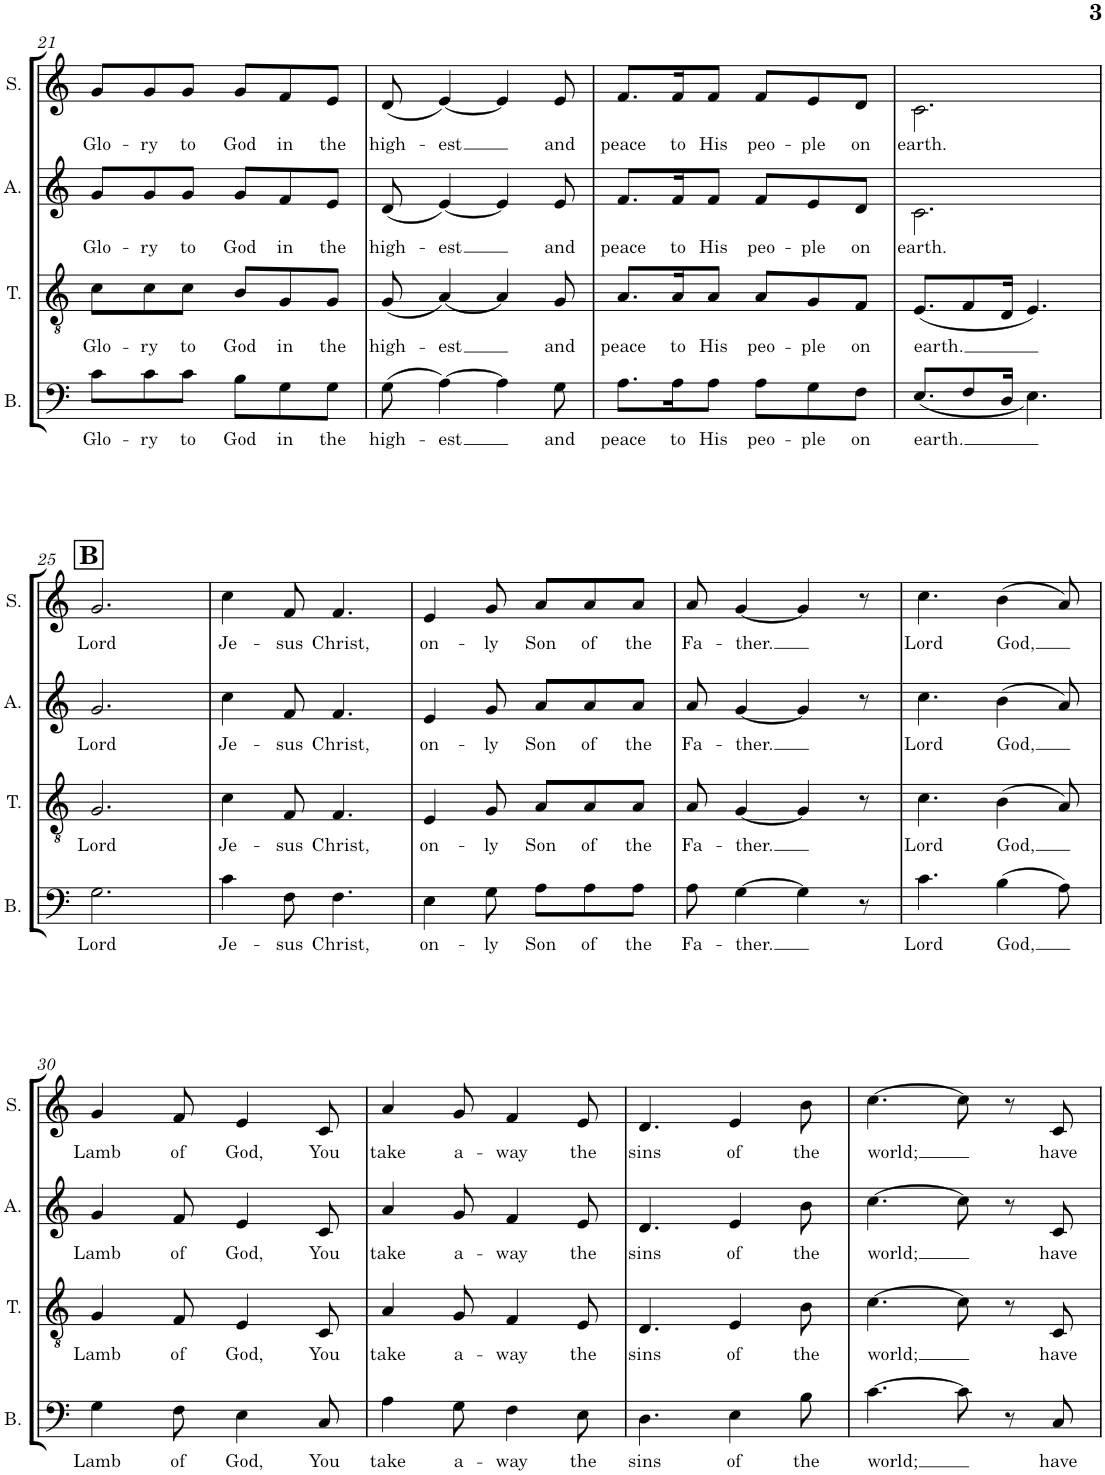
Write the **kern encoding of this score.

**kern	**text	**kern	**text	**kern	**text	**kern	**text
*part4	*part4	*part3	*part3	*part2	*part2	*part1	*part1
*staff4	*staff4	*staff3	*staff3	*staff2	*staff2	*staff1	*staff1
*I"Bass	*	*I"Tenor	*	*I"Alto	*	*I"Soprano	*
*I'B.	*	*I'T.	*	*I'A.	*	*I'S.	*
!!LO:PB:g=z
*clefF4	*	*clefGv2	*	*clefG2	*	*clefG2	*
*k[]	*	*k[]	*	*k[]	*	*k[]	*
*M6/8	*	*M6/8	*	*M6/8	*	*M6/8	*
=21	=21	=21	=21	=21	=21	=21	=21
!	!LO:LY:b	!	!LO:LY:b	!	!LO:LY:b	!	!LO:LY:b
8c\L	Glo-	8c\L	Glo-	8g/L	Glo-	8g/L	Glo-
!	!LO:LY:b	!	!LO:LY:b	!	!LO:LY:b	!	!LO:LY:b
8c\	-ry	8c\	-ry	8g/	-ry	8g/	-ry
!	!LO:LY:b	!	!LO:LY:b	!	!LO:LY:b	!	!LO:LY:b
8c\J	to	8c\J	to	8g/J	to	8g/J	to
!	!LO:LY:b	!	!LO:LY:b	!	!LO:LY:b	!	!LO:LY:b
8B\L	God	8B/L	God	8g/L	God	8g/L	God
!	!LO:LY:b	!	!LO:LY:b	!	!LO:LY:b	!	!LO:LY:b
8G\	in	8G/	in	8f/	in	8f/	in
!	!LO:LY:b	!	!LO:LY:b	!	!LO:LY:b	!	!LO:LY:b
8G\J	the	8G/J	the	8e/J	the	8e/J	the
=22	=22	=22	=22	=22	=22	=22	=22
!	!LO:LY:b	!	!LO:LY:b	!	!LO:LY:b	!	!LO:LY:b
(8G\	high-	(8G/	high-	(8d/	high-	(8d/	high-
!	!LO:LY:b	!	!LO:LY:b	!	!LO:LY:b	!	!LO:LY:b
[4A\)	-est	[4A/)	-est	[4e/)	-est	[4e/)	-est
4A\]	.	4A/]	.	4e/]	.	4e/]	.
!	!LO:LY:b	!	!LO:LY:b	!	!LO:LY:b	!	!LO:LY:b
8G\	and	8G/	and	8e/	and	8e/	and
=23	=23	=23	=23	=23	=23	=23	=23
!	!LO:LY:b	!	!LO:LY:b	!	!LO:LY:b	!	!LO:LY:b
8.A\L	peace	8.A/L	peace	8.f/L	peace	8.f/L	peace
!	!LO:LY:b	!	!LO:LY:b	!	!LO:LY:b	!	!LO:LY:b
16A\K	to	16A/K	to	16f/K	to	16f/K	to
!	!LO:LY:b	!	!LO:LY:b	!	!LO:LY:b	!	!LO:LY:b
8A\J	His	8A/J	His	8f/J	His	8f/J	His
!	!LO:LY:b	!	!LO:LY:b	!	!LO:LY:b	!	!LO:LY:b
8A\L	peo-	8A/L	peo-	8f/L	peo-	8f/L	peo-
!	!LO:LY:b	!	!LO:LY:b	!	!LO:LY:b	!	!LO:LY:b
8G\	-ple	8G/	-ple	8e/	-ple	8e/	-ple
!	!LO:LY:b	!	!LO:LY:b	!	!LO:LY:b	!	!LO:LY:b
8F\J	on	8F/J	on	8d/J	on	8d/J	on
=24	=24	=24	=24	=24	=24	=24	=24
!	!LO:LY:b	!	!LO:LY:b	!	!LO:LY:b	!	!LO:LY:b
(<8.E/L	earth.	(<8.E/L	earth.	2.c\	earth.	2.c\	earth.
8F/	.	8F/	.	.	.	.	.
16D/Jk	.	16D/Jk	.	.	.	.	.
4.E\)	.	4.E/)	.	.	.	.	.
!!LO:LB:g=z
!!LO:REH:place=s1:a:B:cj:fs=14:t=B
=25	=25	=25	=25	=25	=25	=25	=25
!	!LO:LY:b	!	!LO:LY:b	!	!LO:LY:b	!	!LO:LY:b
2.G\	Lord	2.G/	Lord	2.g/	Lord	2.g/	Lord
=26	=26	=26	=26	=26	=26	=26	=26
!	!LO:LY:b	!	!LO:LY:b	!	!LO:LY:b	!	!LO:LY:b
4c\	Je-	4c\	Je-	4cc\	Je-	4cc\	Je-
!	!LO:LY:b	!	!LO:LY:b	!	!LO:LY:b	!	!LO:LY:b
8F\	-sus	8F/	-sus	8f/	-sus	8f/	-sus
!	!LO:LY:b	!	!LO:LY:b	!	!LO:LY:b	!	!LO:LY:b
4.F\	Christ,	4.F/	Christ,	4.f/	Christ,	4.f/	Christ,
=27	=27	=27	=27	=27	=27	=27	=27
!	!LO:LY:b	!	!LO:LY:b	!	!LO:LY:b	!	!LO:LY:b
4E\	on-	4E/	on-	4e/	on-	4e/	on-
!	!LO:LY:b	!	!LO:LY:b	!	!LO:LY:b	!	!LO:LY:b
8G\	-ly	8G/	-ly	8g/	-ly	8g/	-ly
!	!LO:LY:b	!	!LO:LY:b	!	!LO:LY:b	!	!LO:LY:b
8A\L	Son	8A/L	Son	8a/L	Son	8a/L	Son
!	!LO:LY:b	!	!LO:LY:b	!	!LO:LY:b	!	!LO:LY:b
8A\	of	8A/	of	8a/	of	8a/	of
!	!LO:LY:b	!	!LO:LY:b	!	!LO:LY:b	!	!LO:LY:b
8A\J	the	8A/J	the	8a/J	the	8a/J	the
=28	=28	=28	=28	=28	=28	=28	=28
!	!LO:LY:b	!	!LO:LY:b	!	!LO:LY:b	!	!LO:LY:b
8A\	Fa-	8A/	Fa-	8a/	Fa-	8a/	Fa-
!	!LO:LY:b	!	!LO:LY:b	!	!LO:LY:b	!	!LO:LY:b
[4G\	-ther.	[4G/	-ther.	[4g/	-ther.	[4g/	-ther.
4G\]	.	4G/]	.	4g/]	.	4g/]	.
8r	.	8r	.	8r	.	8r	.
=29	=29	=29	=29	=29	=29	=29	=29
!	!LO:LY:b	!	!LO:LY:b	!	!LO:LY:b	!	!LO:LY:b
4.c\	Lord	4.c\	Lord	4.cc\	Lord	4.cc\	Lord
!	!LO:LY:b	!	!LO:LY:b	!	!LO:LY:b	!	!LO:LY:b
(4B\	God,	(4B\	God,	(4b\	God,	(4b\	God,
8A\)	.	8A/)	.	8a/)	.	8a/)	.
!!LO:LB:g=z
=30	=30	=30	=30	=30	=30	=30	=30
!	!LO:LY:b	!	!LO:LY:b	!	!LO:LY:b	!	!LO:LY:b
4G\	Lamb	4G/	Lamb	4g/	Lamb	4g/	Lamb
!	!LO:LY:b	!	!LO:LY:b	!	!LO:LY:b	!	!LO:LY:b
8F\	of	8F/	of	8f/	of	8f/	of
!	!LO:LY:b	!	!LO:LY:b	!	!LO:LY:b	!	!LO:LY:b
4E\	God,	4E/	God,	4e/	God,	4e/	God,
!	!LO:LY:b	!	!LO:LY:b	!	!LO:LY:b	!	!LO:LY:b
8C/	You	8C/	You	8c/	You	8c/	You
=31	=31	=31	=31	=31	=31	=31	=31
!	!LO:LY:b	!	!LO:LY:b	!	!LO:LY:b	!	!LO:LY:b
4A\	take	4A/	take	4a/	take	4a/	take
!	!LO:LY:b	!	!LO:LY:b	!	!LO:LY:b	!	!LO:LY:b
8G\	a-	8G/	a-	8g/	a-	8g/	a-
!	!LO:LY:b	!	!LO:LY:b	!	!LO:LY:b	!	!LO:LY:b
4F\	-way	4F/	-way	4f/	-way	4f/	-way
!	!LO:LY:b	!	!LO:LY:b	!	!LO:LY:b	!	!LO:LY:b
8E\	the	8E/	the	8e/	the	8e/	the
=32	=32	=32	=32	=32	=32	=32	=32
!	!LO:LY:b	!	!LO:LY:b	!	!LO:LY:b	!	!LO:LY:b
4.D\	sins	4.D/	sins	4.d/	sins	4.d/	sins
!	!LO:LY:b	!	!LO:LY:b	!	!LO:LY:b	!	!LO:LY:b
4E\	of	4E/	of	4e/	of	4e/	of
!	!LO:LY:b	!	!LO:LY:b	!	!LO:LY:b	!	!LO:LY:b
8B\	the	8B\	the	8b\	the	8b\	the
=33	=33	=33	=33	=33	=33	=33	=33
!	!LO:LY:b	!	!LO:LY:b	!	!LO:LY:b	!	!LO:LY:b
[4.c\	world;	[4.c\	world;	[4.cc\	world;	[4.cc\	world;
8c\]	.	8c\]	.	8cc\]	.	8cc\]	.
8r	.	8r	.	8r	.	8r	.
!	!LO:LY:b	!	!LO:LY:b	!	!LO:LY:b	!	!LO:LY:b
8C/	have	8C/	have	8c/	have	8c/	have
=	=	=	=	=	=	=	=
*-	*-	*-	*-	*-	*-	*-	*-
